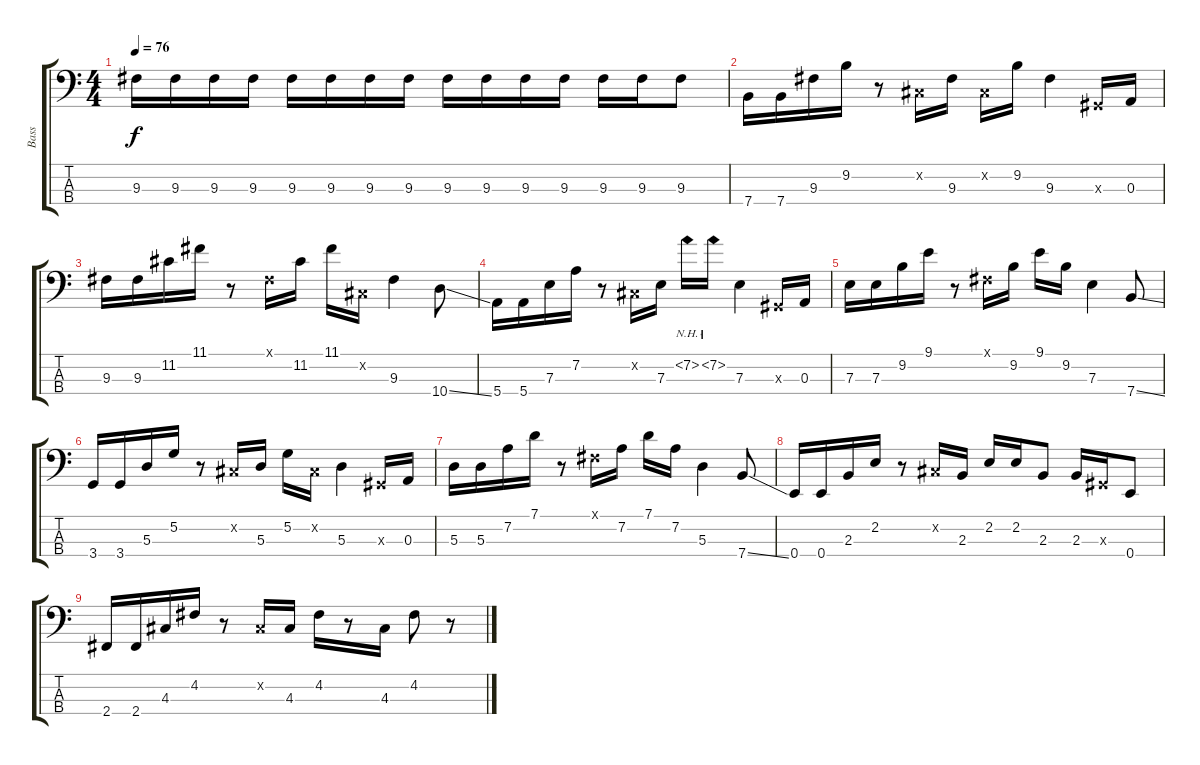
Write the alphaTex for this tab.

\track ("Bass" "Bass") {instrument fretlessbass}
\staff {score tabs}
\tuning (G2 D2 A1 E1) {hide}
\ts (4 4)
\tempo 76
\clef f4
\ks c
9.3.16{dy f} 9.3.16 9.3.16 9.3.16 9.3.16 9.3.16 9.3.16 9.3.16 9.3.16 9.3.16 9.3.16 9.3.16 9.3.16 9.3.16 9.3.8 |
7.4.16{volume 14} 7.4.16 9.3.16 9.2.16 r.8 -1.2{x}.16 9.3.16 -1.2{x}.16 9.2.16 9.3.4 -1.3{x}.16 0.3.16 |
9.3.16 9.3.16 11.2.16 11.1.16 r.8 -1.1{x}.16 11.2.16 11.1.16 -1.2{x}.16 9.3.4 10.4{ss}.8 |
5.4.16{volume 7} 5.4.16 7.3.16 7.2.16 r.8 -1.2{x}.16 7.3.16 7.2{nh}.16 7.2{nh}.16 7.3.4 -1.3{x}.16 0.3.16 |
7.3.16 7.3.16 9.2.16 9.1.16 r.8 -1.1{x}.16 9.2.16 9.1.16 9.2.16 7.3.4 7.4{ss}.8 |
3.4.16{volume 3} 3.4.16 5.3.16 5.2.16 r.8 -1.2{x}.16 5.3.16 5.2.16 -1.2{x}.16 5.3.4 -1.3{x}.16 0.3.16 |
5.3.16 5.3.16 7.2.16 7.1.16 r.8 -1.1{x}.16 7.2.16 7.1.16 7.2.16 5.3.4 7.4{ss}.8 |
0.4.16{volume 0} 0.4.16 2.3.16 2.2.16 r.8 -1.2{x}.16 2.3.16 2.2.16 2.2.16 2.3.8 2.3.16 -1.3{x}.16 0.4.8 |
2.4.16 2.4.16 4.3.16 4.2.16 r.8 -1.2{x}.16 4.3.16 4.2.16 r.8 4.3.16 4.2.8 r.8
